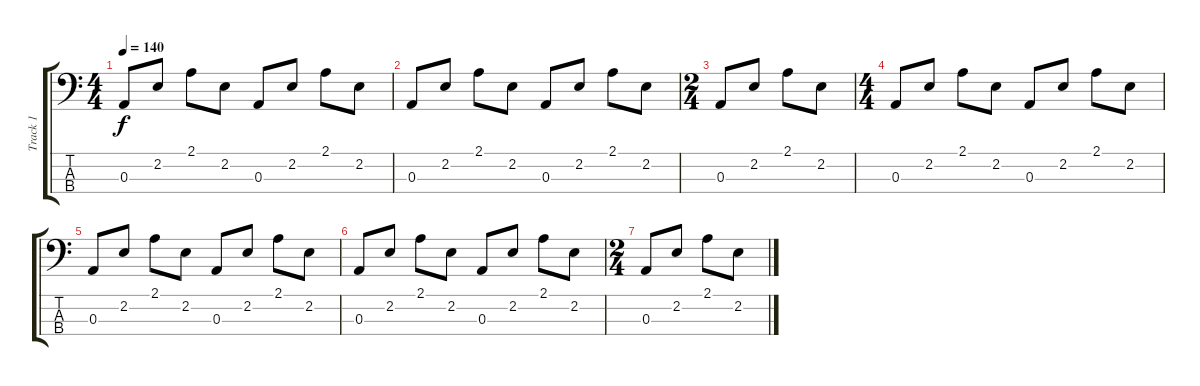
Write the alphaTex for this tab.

\track ("Track 1" "Track 1") {instrument electricbasspick}
\staff {score tabs}
\tuning (G2 D2 A1 E1) {hide}
\ts (4 4)
\tempo 140
\clef f4
\ks c
0.3.8{dy f} 2.2.8 2.1.8 2.2.8 0.3.8 2.2.8 2.1.8 2.2.8 |
0.3.8 2.2.8 2.1.8 2.2.8 0.3.8 2.2.8 2.1.8 2.2.8 |
\ts (2 4)
0.3.8 2.2.8 2.1.8 2.2.8 |
\ts (4 4)
0.3.8 2.2.8 2.1.8 2.2.8 0.3.8 2.2.8 2.1.8 2.2.8 |
0.3.8 2.2.8 2.1.8 2.2.8 0.3.8 2.2.8 2.1.8 2.2.8 |
0.3.8 2.2.8 2.1.8 2.2.8 0.3.8 2.2.8 2.1.8 2.2.8 |
\ts (2 4)
0.3.8{volume 0} 2.2.8 2.1.8 2.2.8
